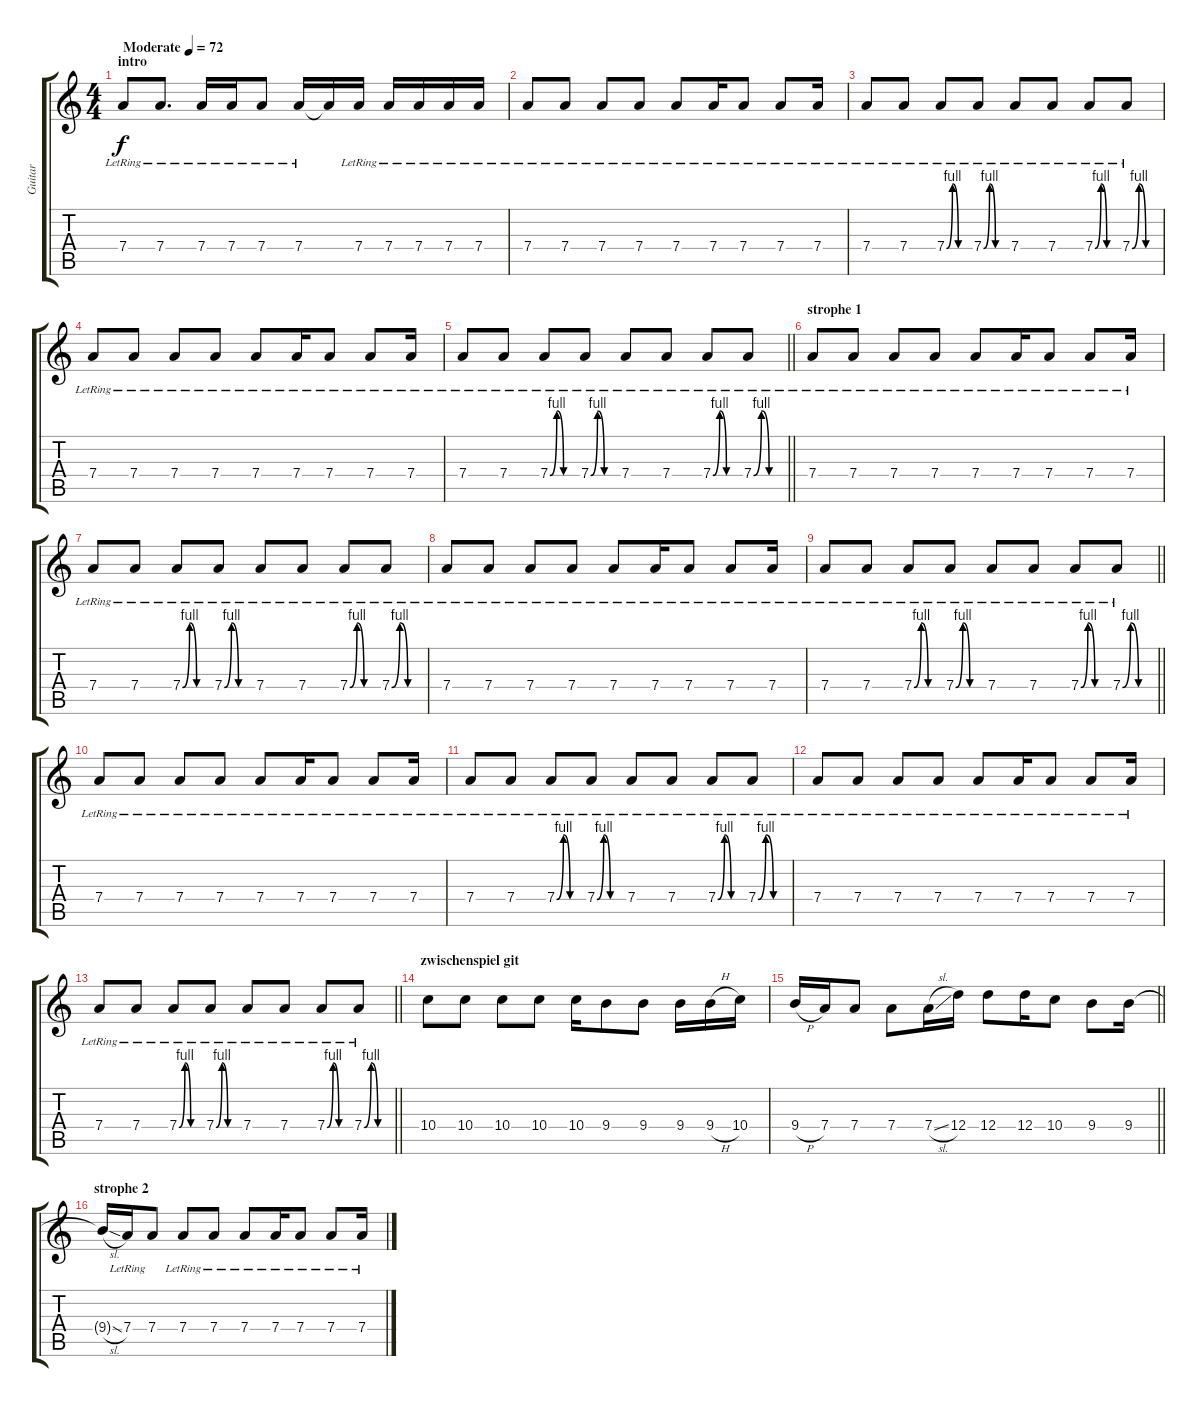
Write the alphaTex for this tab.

\track ("Guitar" "Guitar") {instrument electricguitarclean}
\staff {score tabs}
\tuning (E4 B3 G3 D3 A2 E2) {hide}
\ts (4 4)
\section ("" "intro")
\tempo (72 "Moderate")
\clef g2
\ks c
7.4{lr}.8{dy f instrument electricguitarclean} 7.4{lr}.8{d} 7.4{lr}.16 7.4{lr}.16 7.4{lr}.8 7.4{lr}.16 7.4{t}.16 7.4{lr}.16 7.4{lr}.16 7.4{lr}.16 7.4{lr}.16 7.4{lr}.16 |
7.4{lr}.8 7.4{lr}.8 7.4{lr}.8 7.4{lr}.8 7.4{lr}.8 7.4{lr}.16 7.4{lr}.8 7.4{lr}.8 7.4{lr}.16 |
7.4{lr}.8 7.4{lr}.8 7.4{be (custom 0 0 15 4 30 0 60 0) lr}.8 7.4{be (custom 0 0 15 4 30 0 60 0) lr}.8 7.4{lr}.8 7.4{lr}.8 7.4{be (custom 0 0 15 4 30 0 60 0) lr}.8 7.4{be (custom 0 0 15 4 30 0 60 0) lr}.8 |
7.4{lr}.8 7.4{lr}.8 7.4{lr}.8 7.4{lr}.8 7.4{lr}.8 7.4{lr}.16 7.4{lr}.8 7.4{lr}.8 7.4{lr}.16 |
\barLineRight lightlight
7.4{lr}.8 7.4{lr}.8 7.4{be (custom 0 0 15 4 30 0 60 0) lr}.8 7.4{be (custom 0 0 15 4 30 0 60 0) lr}.8 7.4{lr}.8 7.4{lr}.8 7.4{be (custom 0 0 15 4 30 0 60 0) lr}.8 7.4{be (custom 0 0 15 4 30 0 60 0) lr}.8 |
\section ("" "strophe 1")
7.4{lr}.8 7.4{lr}.8 7.4{lr}.8 7.4{lr}.8 7.4{lr}.8 7.4{lr}.16 7.4{lr}.8 7.4{lr}.8 7.4{lr}.16 |
7.4{lr}.8 7.4{lr}.8 7.4{be (custom 0 0 15 4 30 0 60 0) lr}.8 7.4{be (custom 0 0 15 4 30 0 60 0) lr}.8 7.4{lr}.8 7.4{lr}.8 7.4{be (custom 0 0 15 4 30 0 60 0) lr}.8 7.4{be (custom 0 0 15 4 30 0 60 0) lr}.8 |
7.4{lr}.8 7.4{lr}.8 7.4{lr}.8 7.4{lr}.8 7.4{lr}.8 7.4{lr}.16 7.4{lr}.8 7.4{lr}.8 7.4{lr}.16 |
\barLineRight lightlight
7.4{lr}.8 7.4{lr}.8 7.4{be (custom 0 0 15 4 30 0 60 0) lr}.8 7.4{be (custom 0 0 15 4 30 0 60 0) lr}.8 7.4{lr}.8 7.4{lr}.8 7.4{be (custom 0 0 15 4 30 0 60 0) lr}.8 7.4{be (custom 0 0 15 4 30 0 60 0) lr}.8 |
7.4{lr}.8 7.4{lr}.8 7.4{lr}.8 7.4{lr}.8 7.4{lr}.8 7.4{lr}.16 7.4{lr}.8 7.4{lr}.8 7.4{lr}.16 |
7.4{lr}.8 7.4{lr}.8 7.4{be (custom 0 0 15 4 30 0 60 0) lr}.8 7.4{be (custom 0 0 15 4 30 0 60 0) lr}.8 7.4{lr}.8 7.4{lr}.8 7.4{be (custom 0 0 15 4 30 0 60 0) lr}.8 7.4{be (custom 0 0 15 4 30 0 60 0) lr}.8 |
7.4{lr}.8 7.4{lr}.8 7.4{lr}.8 7.4{lr}.8 7.4{lr}.8 7.4{lr}.16 7.4{lr}.8 7.4{lr}.8 7.4{lr}.16 |
\barLineRight lightlight
7.4{lr}.8 7.4{lr}.8 7.4{be (custom 0 0 15 4 30 0 60 0) lr}.8 7.4{be (custom 0 0 15 4 30 0 60 0) lr}.8 7.4{lr}.8 7.4{lr}.8 7.4{be (custom 0 0 15 4 30 0 60 0) lr}.8 7.4{be (custom 0 0 15 4 30 0 60 0) lr}.8 |
\section ("" "zwischenspiel git")
10.4.8 10.4.8 10.4.8 10.4.8 10.4.16 9.4.8 9.4.8 9.4.16 9.4{h}.16 10.4.16 |
\barLineRight lightlight
9.4{h}.16 7.4.16 7.4.8 7.4.8 7.4{sl}.16 12.4.16 12.4.8 12.4.16 10.4.8 9.4.8 9.4.16 |
\section ("" "strophe 2")
9.4{sl t}.16 7.4{lr}.16 7.4.8 7.4{lr}.8 7.4{lr}.8 7.4{lr}.8 7.4{lr}.16 7.4{lr}.8 7.4{lr}.8 7.4{lr}.16
